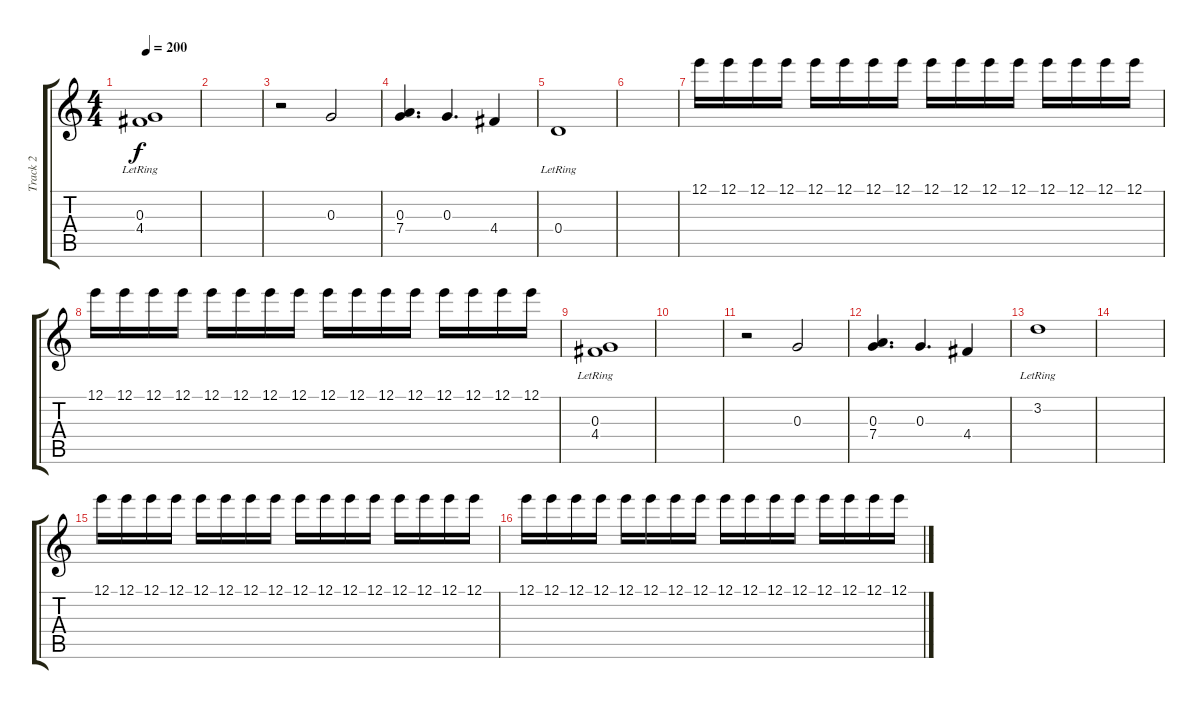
\track ("Track 2" "Track 2") {instrument electricguitarclean}
\staff {score tabs}
\tuning (E4 B3 G3 D3 A2 E2) {hide}
\ts (4 4)
\tempo 200
\clef g2
\ks c
(0.3{lr} 4.4).1{dy f} |
|
r.2 0.3.2 |
(0.3 7.4).4{d} 0.3.4{d} 4.4.4 |
0.4{lr}.1 |
|
12.1.16 12.1.16 12.1.16 12.1.16 12.1.16 12.1.16 12.1.16 12.1.16 12.1.16 12.1.16 12.1.16 12.1.16 12.1.16 12.1.16 12.1.16 12.1.16 |
12.1.16 12.1.16 12.1.16 12.1.16 12.1.16 12.1.16 12.1.16 12.1.16 12.1.16 12.1.16 12.1.16 12.1.16 12.1.16 12.1.16 12.1.16 12.1.16 |
(0.3{lr} 4.4).1 |
|
r.2 0.3.2 |
(0.3 7.4).4{d} 0.3.4{d} 4.4.4 |
3.2{lr}.1 |
|
12.1.16 12.1.16 12.1.16 12.1.16 12.1.16 12.1.16 12.1.16 12.1.16 12.1.16 12.1.16 12.1.16 12.1.16 12.1.16 12.1.16 12.1.16 12.1.16 |
12.1.16 12.1.16 12.1.16 12.1.16 12.1.16 12.1.16 12.1.16 12.1.16 12.1.16 12.1.16 12.1.16 12.1.16 12.1.16 12.1.16 12.1.16 12.1.16
